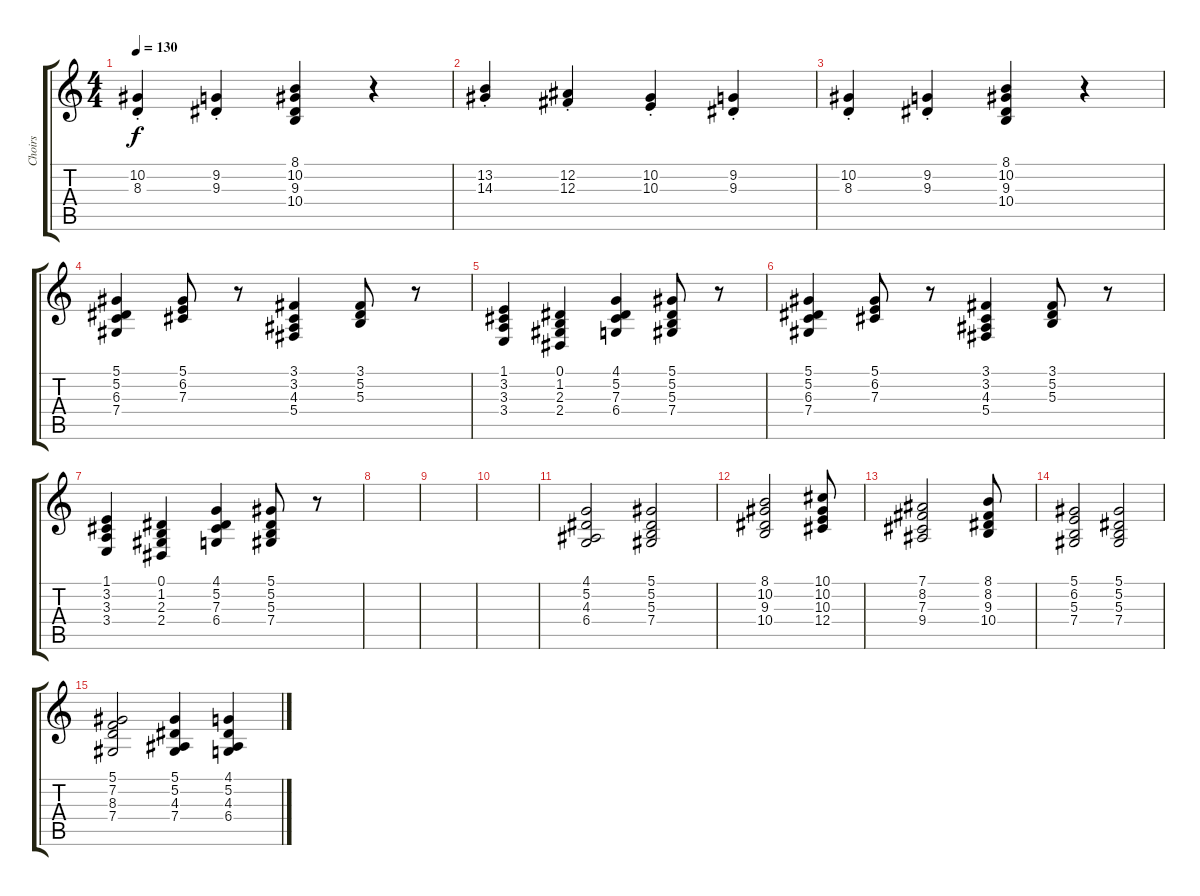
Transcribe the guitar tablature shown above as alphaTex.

\track ("Choirs" "Choirs") {instrument choiraahs}
\staff {score tabs}
\tuning (Eb4 Bb3 Gb3 Db3 Ab2 Eb2) {hide}
\ts (4 4)
\tempo 130
\clef g2
\ks c
(10.2{st} 8.3{st}).4{dy f} (9.2{st} 9.3{st}).4 (8.1 10.2 9.3 10.4).4 r.4 |
(13.2{st} 14.3{st}).4 (12.2{st} 12.3{st}).4 (10.2{st} 10.3{st}).4 (9.2{st} 9.3{st}).4 |
(10.2{st} 8.3{st}).4 (9.2{st} 9.3{st}).4 (8.1 10.2 9.3 10.4).4 r.4 |
(5.1 5.2 6.3 7.4).4 (5.1 6.2 7.3).8 r.8 (3.1 3.2 4.3 5.4).4 (3.1 5.2 5.3).8 r.8 |
(1.1 3.2 3.3 3.4).4 (0.1 1.2 2.3 2.4).4 (4.1 5.2 7.3 6.4).4 (5.1 5.2 5.3 7.4).8 r.8 |
(5.1 5.2 6.3 7.4).4 (5.1 6.2 7.3).8 r.8 (3.1 3.2 4.3 5.4).4 (3.1 5.2 5.3).8 r.8 |
(1.1 3.2 3.3 3.4).4 (0.1 1.2 2.3 2.4).4 (4.1 5.2 7.3 6.4).4 (5.1 5.2 5.3 7.4).8 r.8 |
|
|
|
(4.1 5.2 4.3 6.4).2 (5.1 5.2 5.3 7.4).2 |
(8.1 10.2 9.3 10.4).2 (10.1 10.2 10.3 12.4).8 |
(7.1 8.2 7.3 9.4).2 (8.1 8.2 9.3 10.4).8 |
(5.1 6.2 5.3 7.4).2 (5.1 5.2 5.3 7.4).2 |
(5.1 7.2 8.3 7.4).2 (5.1 5.2 4.3 7.4).4 (4.1 5.2 4.3 6.4).4
